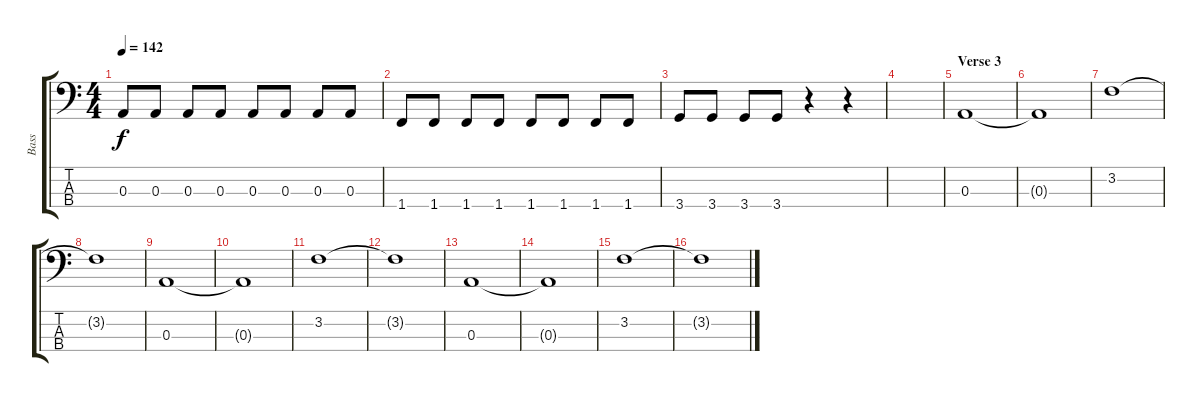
\track ("Bass" "Bass") {instrument electricbassfinger}
\staff {score tabs}
\tuning (G2 D2 A1 E1) {hide}
\ts (4 4)
\tempo 142
\clef f4
\ks c
0.3.8{dy f} 0.3.8 0.3.8 0.3.8 0.3.8 0.3.8 0.3.8 0.3.8 |
1.4.8 1.4.8 1.4.8 1.4.8 1.4.8 1.4.8 1.4.8 1.4.8 |
3.4.8 3.4.8 3.4.8 3.4.8 r.4 r.4 |
|
\section ("" "Verse 3")
0.3.1 |
0.3{t}.1 |
3.2.1 |
3.2{t}.1 |
0.3.1 |
0.3{t}.1 |
3.2.1 |
3.2{t}.1 |
0.3.1 |
0.3{t}.1 |
3.2.1 |
3.2{t}.1
